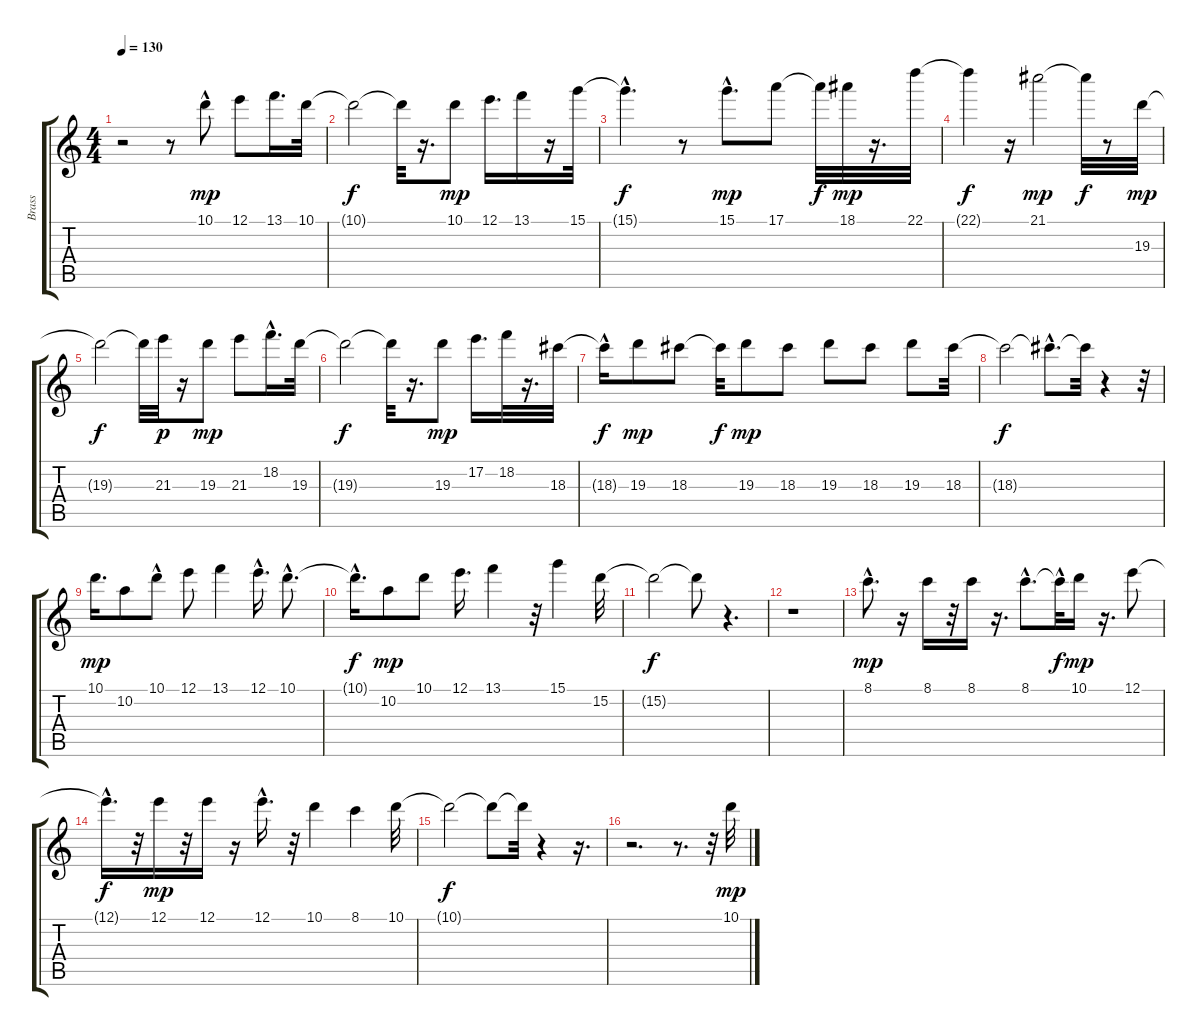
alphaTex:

\track ("Brass" "Brass") {instrument overdrivenguitar}
\staff {score tabs}
\tuning (E4 B3 G3 D3 A2 E2) {hide}
\ts (4 4)
\tempo 130
\clef g2
\ks c
r.2{dy mp instrument overdrivenguitar} r.8 10.1{hac}.8 12.1.8 13.1.16{d} 10.1.32 |
10.1{t}.2{dy f} 10.1{t}.32 r.16{d} 10.1.8{dy mp} 12.1.16{d} 13.1.16 r.16 15.1.32 |
15.1{hac t}.4{d dy f} r.8 15.1{hac}.8{d dy mp} 17.1.8 17.1{t}.32{dy f} 18.1.32{dy mp} r.16{d} 22.1.32 |
22.1{t}.4{dy f} r.16 21.1.2{dy mp} 21.1{t}.32{dy f} r.8 19.3.32{dy mp} |
19.3{t}.2{dy f} 19.3{t}.32 21.3.32{dy p} r.16 19.3.8{dy mp} 21.3.8 18.2{hac}.16{d} 19.3.32 |
19.3{t}.2{dy f} 19.3{t}.32 r.16{d} 19.3.8{dy mp} 17.2.16{d} 18.2.32 r.16{d} 18.3.32 |
18.3{hac t}.16{dy f} 19.3.8{dy mp} 18.3.8 18.3{t}.32{dy f} 19.3.8{dy mp} 18.3.8 19.3.8 18.3.8 19.3.8 18.3.32 |
18.3{t}.2{dy f} 18.3{hac t}.8{d} 18.3{t}.32 r.4 r.32 |
10.1.16{d dy mp} 10.2.8 10.1{hac}.8 12.1.8 13.1.4 12.1{hac}.16{d} 10.1{hac}.8{d} |
10.1{hac t}.16{d dy f} 10.2.8{dy mp} 10.1.8 12.1.16{d} 13.1.4 r.32 15.1.4 15.2.32 |
15.2{t}.2{dy f} 15.2{t}.8 r.4{d} |
r.1 |
8.1{hac}.8{d dy mp} r.16 8.1.16 r.32 8.1.16 r.16{d} 8.1{hac}.8{d} 8.1{hac t}.32{dy f} 10.1.16{dy mp} r.16{d} 12.1.8 |
12.1{hac t}.16{d dy f} r.32 12.1.16{dy mp} r.32 12.1.16 r.16 12.1{hac}.16{d} r.32 10.1.4 8.1.4 10.1.32 |
10.1{t}.2{dy f} 10.1{t}.8 10.1{t}.32 r.4 r.16{d} |
r.2{d} r.8{d} r.32 10.1.32{dy mp}
